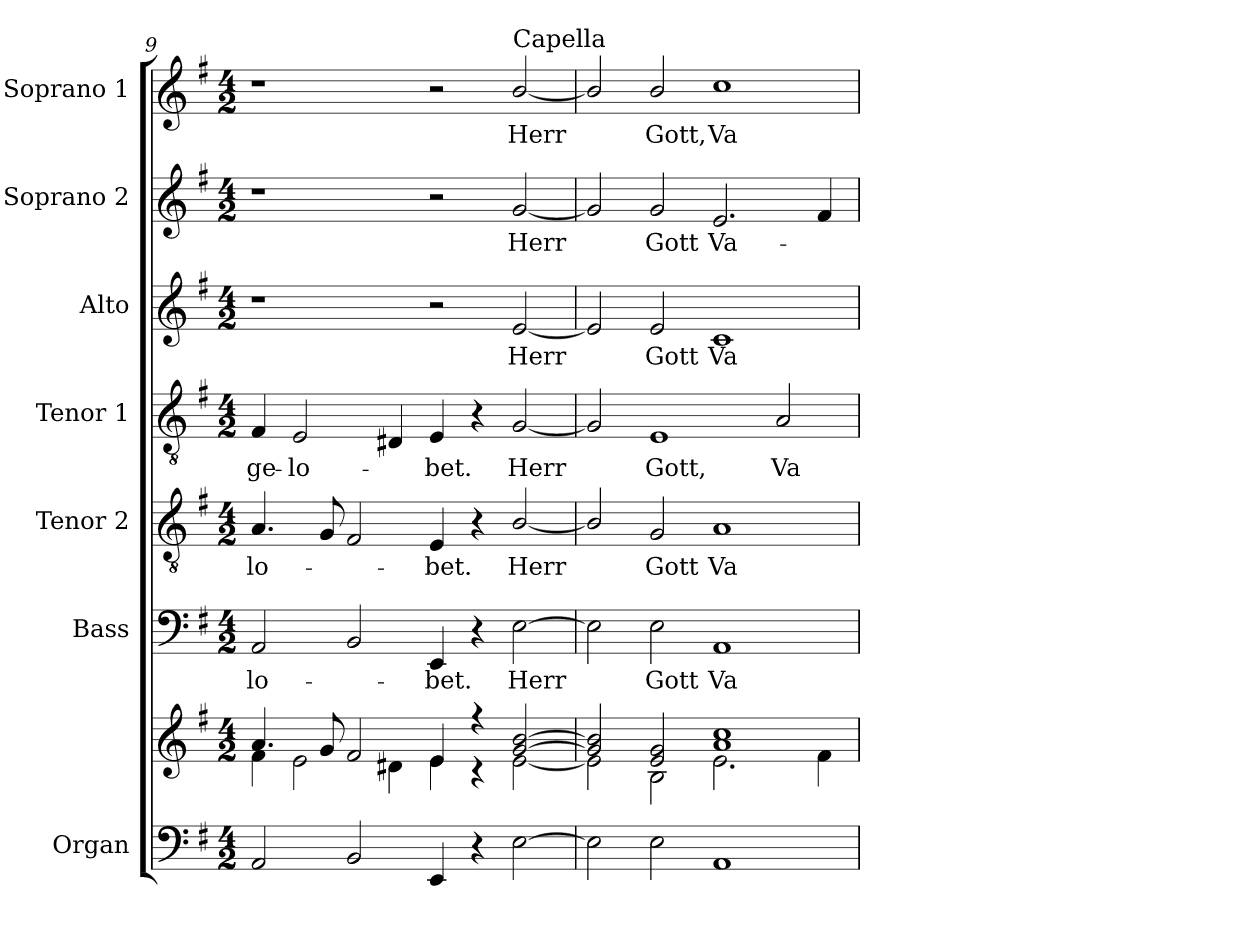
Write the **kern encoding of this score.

**kern	**kern	**kern	**text	**kern	**text	**kern	**text	**kern	**text	**kern	**text	**kern	**text
*part7	*part7	*part6	*part6	*part5	*part5	*part4	*part4	*part3	*part3	*part2	*part2	*part1	*part1
*staff8	*staff7	*staff6	*staff6	*staff5	*staff5	*staff4	*staff4	*staff3	*staff3	*staff2	*staff2	*staff1	*staff1
*I"Organ	*	*I"Bass	*	*I"Tenor 2	*	*I"Tenor 1	*	*I"Alto	*	*I"Soprano 2	*	*I"Soprano 1	*
*I'Org.	*	*I'B.	*	*I'T.2	*	*I'T.1	*	*I'A.	*	*I'S.2	*	*I'S.1	*
*clefF4	*clefG2	*clefF4	*	*clefGv2	*	*clefGv2	*	*clefG2	*	*clefG2	*	*clefG2	*
*	*	*	*	*ITrd7c12	*	*ITrd7c12	*	*	*	*	*	*	*
*k[f#]	*k[f#]	*k[f#]	*	*k[f#]	*	*k[f#]	*	*k[f#]	*	*k[f#]	*	*k[f#]	*
*G:	*G:	*G:	*	*G:	*	*G:	*	*G:	*	*G:	*	*G:	*
*M4/2	*M4/2	*M4/2	*	*M4/2	*	*M4/2	*	*M4/2	*	*M4/2	*	*M4/2	*
=9	=9	=9	=9	=9	=9	=9	=9	=9	=9	=9	=9	=9	=9
*	*^	*	*	*	*	*	*	*	*	*	*	*	*
!	!	!	!	!LO:LY:b:color=#000000	!	!	!	!	!	!	!	!	!	!
!	!	!	!	!	!	!LO:LY:b:color=#000000	!	!	!	!	!	!	!	!
!	!	!	!	!	!	!	!	!LO:LY:b:color=#000000	!	!	!	!	!	!
2AAi/	4.ai/	4f#i\	2AAi/	lo-	4.AAi/	-lo-	4FF#i/	ge-	1r	.	1r	.	1r	.
!	!	!	!	!	!	!	!	!LO:LY:b:color=#000000	!	!	!	!	!	!
.	.	2ei\	.	.	.	.	2EEi/	-lo-	.	.	.	.	.	.
.	8gi/	.	.	.	8GGi/	.	.	.	.	.	.	.	.	.
2BBi/	2f#i/	.	2BBi/	.	2FF#i/	.	.	.	.	.	.	.	.	.
.	.	4d#Xi\	.	.	.	.	4DD#Xi/	.	.	.	.	.	.	.
!	!	!	!	!LO:LY:b:color=#000000	!	!	!	!	!	!	!	!	!	!
!	!	!	!	!	!	!LO:LY:b:color=#000000	!	!	!	!	!	!	!	!
!	!	!	!	!	!	!	!	!LO:LY:b:color=#000000	!	!	!	!	!	!
4EEi/	4ei/	4ei\	4EEi/	-bet.	4EEi/	-bet.	4EEi/	-bet.	2r	.	2r	.	2r	.
4r	4r	4r	4r	.	4r	.	4r	.	.	.	.	.	.	.
!	!	!	!	!LO:LY:b:color=#000000	!	!	!	!	!	!	!	!	!	!
!	!	!	!	!	!	!LO:LY:b:color=#000000	!	!	!	!	!	!	!	!
!	!	!	!	!	!	!	!	!LO:LY:b:color=#000000	!	!	!	!	!	!
!	!	!	!	!	!	!	!	!	!	!LO:LY:b:color=#000000	!	!	!	!
!	!	!	!	!	!	!	!	!	!	!	!	!LO:LY:b:color=#000000	!	!
!	!	!	!	!	!	!	!	!	!	!	!	!	!LO:TX:a:t=Capella	!
!	!	!	!	!	!	!	!	!	!	!	!	!	!	!LO:LY:b:color=#000000
[2Ei\	[2gi/ [2bi	[2ei\	[2Ei\	Herr	[2BBi/	Herr	[2GGi/	Herr	[2ei/	Herr	[2gi/	Herr	[2bi/	Herr
=10	=10	=10	=10	=10	=10	=10	=10	=10	=10	=10	=10	=10	=10	=10
2Ei\]	2gi/] 2bi]	2ei\]	2Ei\]	.	2BBi/]	.	2GGi/]	.	2ei/]	.	2gi/]	.	2bi/]	.
!	!	!	!	!LO:LY:b:color=#000000	!	!	!	!	!	!	!	!	!	!
!	!	!	!	!	!	!LO:LY:b:color=#000000	!	!	!	!	!	!	!	!
!	!	!	!	!	!	!	!	!LO:LY:b:color=#000000	!	!	!	!	!	!
!	!	!	!	!	!	!	!	!	!	!LO:LY:b:color=#000000	!	!	!	!
!	!	!	!	!	!	!	!	!	!	!	!	!LO:LY:b:color=#000000	!	!
!	!	!	!	!	!	!	!	!	!	!	!	!	!	!LO:LY:b:color=#000000
2Ei\	2ei/ 2gi	2Bi\	2Ei\	Gott	2GGi/	Gott	1EEi	Gott,	2ei/	Gott	2gi/	Gott	2bi/	Gott,
!	!	!	!	!LO:LY:b:color=#000000	!	!	!	!	!	!	!	!	!	!
!	!	!	!	!	!	!LO:LY:b:color=#000000	!	!	!	!	!	!	!	!
!	!	!	!	!	!	!	!	!	!	!LO:LY:b:color=#000000	!	!	!	!
!	!	!	!	!	!	!	!	!	!	!	!	!LO:LY:b:color=#000000	!	!
!	!	!	!	!	!	!	!	!	!	!	!	!	!	!LO:LY:b:color=#000000
1AAi	1ai 1cci	2.ei\	1AAi	Va-	1AAi	Va-	.	.	1ci	Va-	2.ei/	Va-	1cci	Va-
!	!	!	!	!	!	!	!	!LO:LY:b:color=#000000	!	!	!	!	!	!
.	.	.	.	.	.	.	2AAi/	Va-	.	.	.	.	.	.
.	.	4f#i\	.	.	.	.	.	.	.	.	4f#i/	.	.	.
*	*v	*v	*	*	*	*	*	*	*	*	*	*	*	*
=	=	=	=	=	=	=	=	=	=	=	=	=	=
*-	*-	*-	*-	*-	*-	*-	*-	*-	*-	*-	*-	*-	*-
